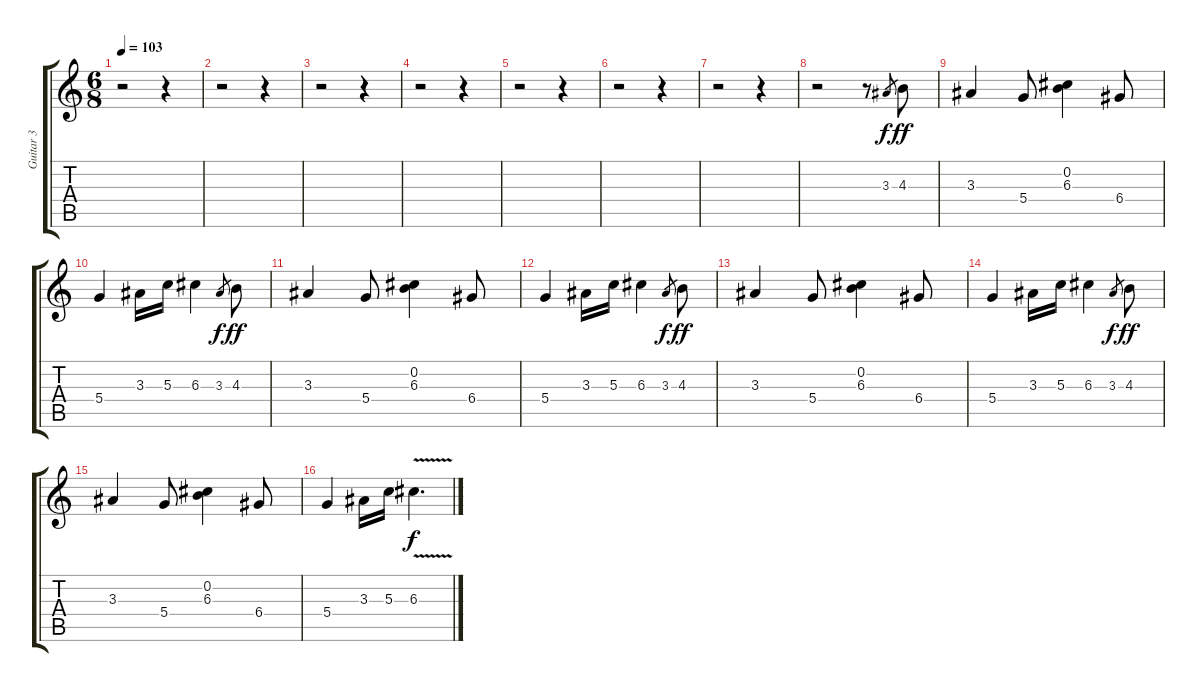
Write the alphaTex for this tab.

\track ("Guitar 3" "Guitar 3") {instrument overdrivenguitar}
\staff {score tabs}
\tuning (E4 B3 G3 D3 A2 E2) {hide}
\ts (6 8)
\tempo 103
\clef g2
\ks c
r.2{dy f} r.4 |
r.2 r.4 |
r.2 r.4 |
r.2 r.4 |
r.2 r.4 |
r.2 r.4 |
r.2 r.4 |
r.2 r.8 3.3.8{gr} 4.3.8{dy ff volume 16} |
3.3.4 5.4.8 (0.2 6.3).4 6.4.8 |
5.4.4 3.3.16 5.3.16 6.3.4 3.3.8{gr dy f} 4.3.8{dy ff} |
3.3.4 5.4.8 (0.2 6.3).4 6.4.8 |
5.4.4 3.3.16 5.3.16 6.3.4 3.3.8{gr dy f} 4.3.8{dy ff} |
3.3.4 5.4.8 (0.2 6.3).4 6.4.8 |
5.4.4 3.3.16 5.3.16 6.3.4 3.3.8{gr dy f} 4.3.8{dy ff} |
3.3.4 5.4.8 (0.2 6.3).4 6.4.8 |
5.4.4 3.3.16 5.3.16 6.3{v}.4{d dy f}
